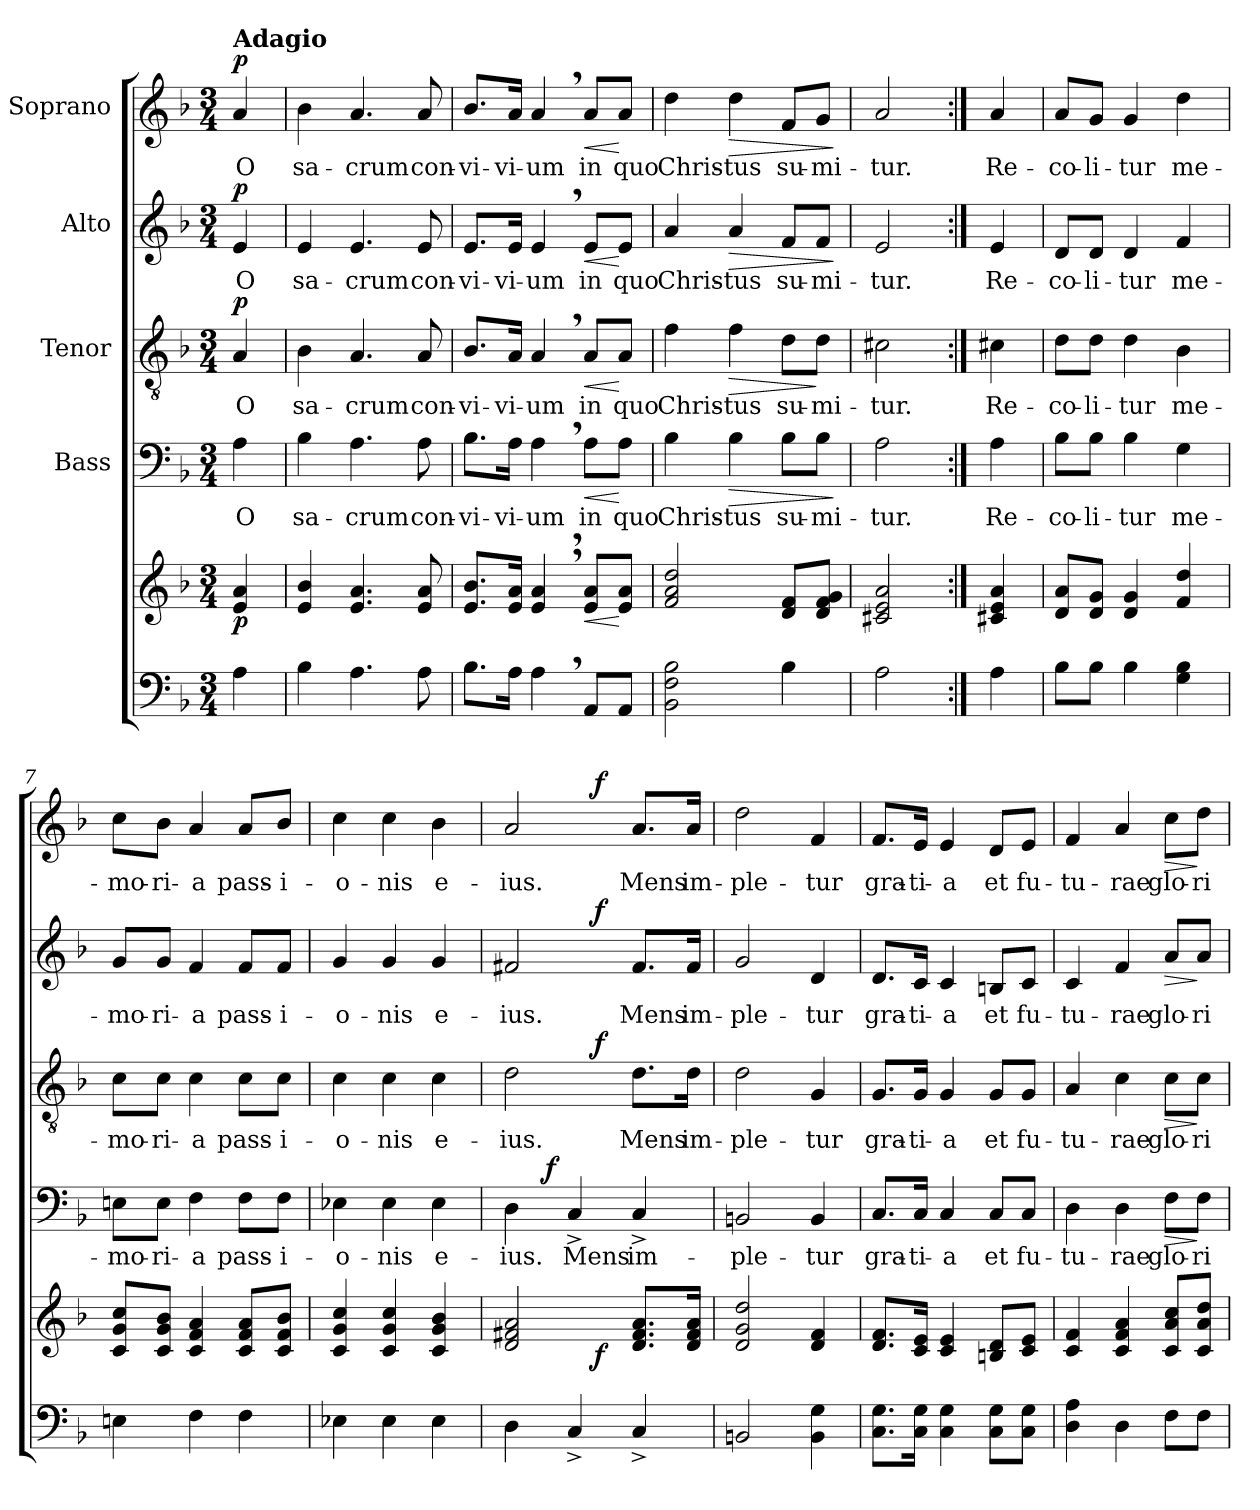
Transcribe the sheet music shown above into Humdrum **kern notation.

**kern	**kern	**dynam	**kern	**text	**dynam	**kern	**text	**dynam	**kern	**text	**dynam	**kern	**text	**dynam
*part5	*part5	*part5	*part4	*part4	*part4	*part3	*part3	*part3	*part2	*part2	*part2	*part1	*part1	*part1
*staff6	*staff5	*staff5/6	*staff4	*staff4	*staff4	*staff3	*staff3	*staff3	*staff2	*staff2	*staff2	*staff1	*staff1	*staff1
*	*	*	*I"Bass	*	*	*I"Tenor	*	*	*I"Alto	*	*	*I"Soprano	*	*
*clefF4	*clefG2	*	*clefF4	*	*	*clefGv2	*	*	*clefG2	*	*	*clefG2	*	*
*k[b-]	*k[b-]	*	*k[b-]	*	*	*k[b-]	*	*	*k[b-]	*	*	*k[b-]	*	*
*F:	*F:	*	*F:	*	*	*F:	*	*	*F:	*	*	*F:	*	*
*M3/4	*M3/4	*	*M3/4	*	*	*M3/4	*	*	*M3/4	*	*	*M3/4	*	*
=	=	=	=	=	=	=	=	=	=	=	=	=	=	=
!	!	!	!	!	!	!	!	!	!	!	!	!LO:TX:a:B:t=Adagio	!	!
!	!	!LO:DY:b	!	!	!	!	!	!LO:DY:b	!	!	!LO:DY:b	!	!	!LO:DY:b
4A\	4e/ 4a/	p	4A\	O	.	4A/	O	p	4e/	O	p	4a/	O	p
=1	=1	=1	=1	=1	=1	=1	=1	=1	=1	=1	=1	=1	=1	=1
4B-\	4e/ 4b-/	.	4B-\	sa-	.	4B-\	sa-	.	4e/	sa-	.	4b-\	sa-	.
4.A\	4.e/ 4.a/	.	4.A\	-crum	.	4.A/	-crum	.	4.e/	-crum	.	4.a/	-crum	.
8A\	8e/ 8a/	.	8A\	con-	.	8A/	con-	.	8e/	con-	.	8a/	con-	.
=2	=2	=2	=2	=2	=2	=2	=2	=2	=2	=2	=2	=2	=2	=2
8.B-\L	8.e/ 8.b-/L	.	8.B-\L	-vi-	.	8.B-/L	-vi-	.	8.e/L	-vi-	.	8.b-/L	-vi-	.
16A\Jk	16e/ 16a/Jk	.	16A\Jk	-vi-	.	16A/Jk	-vi-	.	16e/Jk	-vi-	.	16a/Jk	-vi-	.
4A,>\	4e/,> 4a/,>	.	4A,>\	-um	.	4A,>/	-um	.	4e,>/	-um	.	4a,>/	-um	.
!	!	!LO:HP:b	!	!	!LO:HP:b	!	!	!LO:HP:b	!	!	!LO:HP:b	!	!	!LO:HP:b
8AA/L	8e/ 8a/L	<	8A\L	in	<	8A/L	in	<	8e/L	in	<	8a/L	in	<
8AA/J	8e/ 8a/J	[	8A\J	quo	[	8A/J	quo	[	8e/J	quo	[	8a/J	quo	[
=3	=3	=3	=3	=3	=3	=3	=3	=3	=3	=3	=3	=3	=3	=3
2BB-\ 2F\ 2B-\	2f/ 2a/ 2dd/	.	4B-\	Chris-	.	4f\	Chris-	.	4a/	Chris-	.	4dd\	Chris-	.
!	!	!	!	!	!LO:HP:b	!	!	!LO:HP:b	!	!	!LO:HP:b	!	!	!LO:HP:b
.	.	.	4B-\	-tus	>	4f\	-tus	>	4a/	-tus	>	4dd\	-tus	>
4B-\	8d/ 8f/L	.	8B-\L	su-	.	8d\L	su-	.	8f/L	su-	.	8f/L	su-	.
.	8d/ 8f/ 8g/J	.	8B-\J	-mi-	.	8d\J	-mi-	]	8f/J	-mi-	.	8g/J	-mi-	.
.	.	.	.	.	]	.	.	.	.	.	]	.	.	]
=4	=4	=4	=4	=4	=4	=4	=4	=4	=4	=4	=4	=4	=4	=4
2A\	2c#X/ 2e/ 2a/	.	2A\	-tur.	.	2c#X\	-tur.	.	2e/	-tur.	.	2a/	-tur.	.
=5:|!	=5:|!	=5:|!	=5:|!	=5:|!	=5:|!	=5:|!	=5:|!	=5:|!	=5:|!	=5:|!	=5:|!	=5:|!	=5:|!	=5:|!
4A\	4c#X/ 4e/ 4a/	.	4A\	Re-	.	4c#X\	Re-	.	4e/	Re-	.	4a/	Re-	.
!!LO:LB:g=z
=6	=6	=6	=6	=6	=6	=6	=6	=6	=6	=6	=6	=6	=6	=6
8B-\L	8d/ 8a/L	.	8B-\L	-co-	.	8d\L	-co-	.	8d/L	-co-	.	8a/L	-co-	.
8B-\J	8d/ 8g/J	.	8B-\J	-li-	.	8d\J	-li-	.	8d/J	-li-	.	8g/J	-li-	.
4B-\	4d/ 4g/	.	4B-\	-tur	.	4d\	-tur	.	4d/	-tur	.	4g/	-tur	.
4G\ 4B-\	4f/ 4dd/	.	4G\	me-	.	4B-\	me-	.	4f/	me-	.	4dd\	me-	.
=7	=7	=7	=7	=7	=7	=7	=7	=7	=7	=7	=7	=7	=7	=7
4En\	8c/ 8g/ 8cc/L	.	8En\L	-mo-	.	8c\L	-mo-	.	8g/L	-mo-	.	8cc\L	-mo-	.
.	8c/ 8g/ 8b-/J	.	8E\J	-ri-	.	8c\J	-ri-	.	8g/J	-ri-	.	8b-\J	-ri-	.
4F\	4c/ 4f/ 4a/	.	4F\	-a	.	4c\	-a	.	4f/	-a	.	4a/	-a	.
4F\	8c/ 8f/ 8a/L	.	8F\L	pass-	.	8c\L	pass-	.	8f/L	pass-	.	8a/L	pass-	.
.	8c/ 8f/ 8b-/J	.	8F\J	-i-	.	8c\J	-i-	.	8f/J	-i-	.	8b-/J	-i-	.
=8	=8	=8	=8	=8	=8	=8	=8	=8	=8	=8	=8	=8	=8	=8
4E-X\	4c/ 4g/ 4cc/	.	4E-X\	-o-	.	4c\	-o-	.	4g/	-o-	.	4cc\	-o-	.
4E-\	4c/ 4g/ 4cc/	.	4E-\	-nis	.	4c\	-nis	.	4g/	-nis	.	4cc\	-nis	.
4E-\	4c/ 4g/ 4b-/	.	4E-\	e-	.	4c\	e-	.	4g/	e-	.	4b-\	e-	.
=9	=9	=9	=9	=9	=9	=9	=9	=9	=9	=9	=9	=9	=9	=9
*	*^	*	*^	*	*	*^	*	*	*^	*	*	*^	*	*
4D\	2d/ 2f#X/ 2a/	4ryy	.	4D\	8.ryy	-ius.	.	2d\	4ryy	-ius.	.	2f#X/	4ryy	-ius.	.	2a/	4ryy	-ius.	.
!	!	!	!	!	!	!	!LO:DY:a	!	!	!	!	!	!	!	!	!	!	!	!
.	.	.	.	.	2ryy	.	f	.	.	.	.	.	.	.	.	.	.	.	.
4C^</	.	16.ryy	.	4C^</	.	Mens	.	.	16.ryy	.	.	.	16.ryy	.	.	.	16.ryy	.	.
!	!	!	!LO:DY:b	!	!	!	!	!	!	!	!LO:DY:b	!	!	!	!LO:DY:b	!	!	!	!LO:DY:b
.	.	4ryy	f	.	.	.	.	.	4ryy	.	f	.	4ryy	.	f	.	4ryy	.	f
4C^</	8.d/ 8.f#/ 8.a/L	.	.	4C^</	.	im-	.	8.d\L	.	Mens	.	8.f#/L	.	Mens	.	8.a/L	.	Mens	.
.	.	8ryy	.	.	.	.	.	.	8ryy	.	.	.	8ryy	.	.	.	8ryy	.	.
.	16d/ 16f#/ 16a/Jk	.	.	.	16ryy	.	.	16d\Jk	.	im-	.	16f#/Jk	.	im-	.	16a/Jk	.	im-	.
.	.	32ryy	.	.	.	.	.	.	32ryy	.	.	.	32ryy	.	.	.	32ryy	.	.
*	*v	*v	*	*	*	*	*	*v	*v	*	*	*v	*v	*	*	*v	*v	*	*
*	*	*	*v	*v	*	*	*	*	*	*	*	*	*	*	*
=10	=10	=10	=10	=10	=10	=10	=10	=10	=10	=10	=10	=10	=10	=10
2BBn/	2d/ 2g/ 2dd/	.	2BBn/	-ple-	.	2d\	-ple-	.	2g/	-ple-	.	2dd\	-ple-	.
4BB\ 4G\	4d/ 4f/	.	4BB/	-tur	.	4G/	-tur	.	4d/	-tur	.	4f/	-tur	.
=11	=11	=11	=11	=11	=11	=11	=11	=11	=11	=11	=11	=11	=11	=11
8.C\ 8.G\L	8.d/ 8.f/L	.	8.C/L	gra-	.	8.G/L	gra-	.	8.d/L	gra-	.	8.f/L	gra-	.
16C\ 16G\Jk	16c/ 16e/Jk	.	16C/Jk	-ti-	.	16G/Jk	-ti-	.	16c/Jk	-ti-	.	16e/Jk	-ti-	.
4C\ 4G\	4c/ 4e/	.	4C/	-a	.	4G/	-a	.	4c/	-a	.	4e/	-a	.
8C\ 8G\L	8Bn/ 8d/L	.	8C/L	et	.	8G/L	et	.	8Bn/L	et	.	8d/L	et	.
8C\ 8G\J	8c/ 8e/J	.	8C/J	fu-	.	8G/J	fu-	.	8c/J	fu-	.	8e/J	fu-	.
!!LO:PB:g=z
=12	=12	=12	=12	=12	=12	=12	=12	=12	=12	=12	=12	=12	=12	=12
4D\ 4A\	4c/ 4f/	.	4D\	-tu-	.	4A/	-tu-	.	4c/	-tu-	.	4f/	-tu-	.
4D\	4c/ 4f/ 4a/	.	4D\	-rae	.	4c\	-rae	.	4f/	-rae	.	4a/	-rae	.
!	!	!	!	!	!LO:HP:b	!	!	!LO:HP:b	!	!	!LO:HP:b	!	!	!LO:HP:b
8F\L	8c/ 8a/ 8cc/L	.	8F\L	glo-	>	8c\L	glo-	>	8a/L	glo-	>	8cc\L	glo-	>
8F\J	8c/ 8a/ 8dd/J	.	8F\J	-ri-	]	8c\J	-ri-	]	8a/J	-ri-	]	8dd\J	-ri-	]
=	=	=	=	=	=	=	=	=	=	=	=	=	=	=
*-	*-	*-	*-	*-	*-	*-	*-	*-	*-	*-	*-	*-	*-	*-
